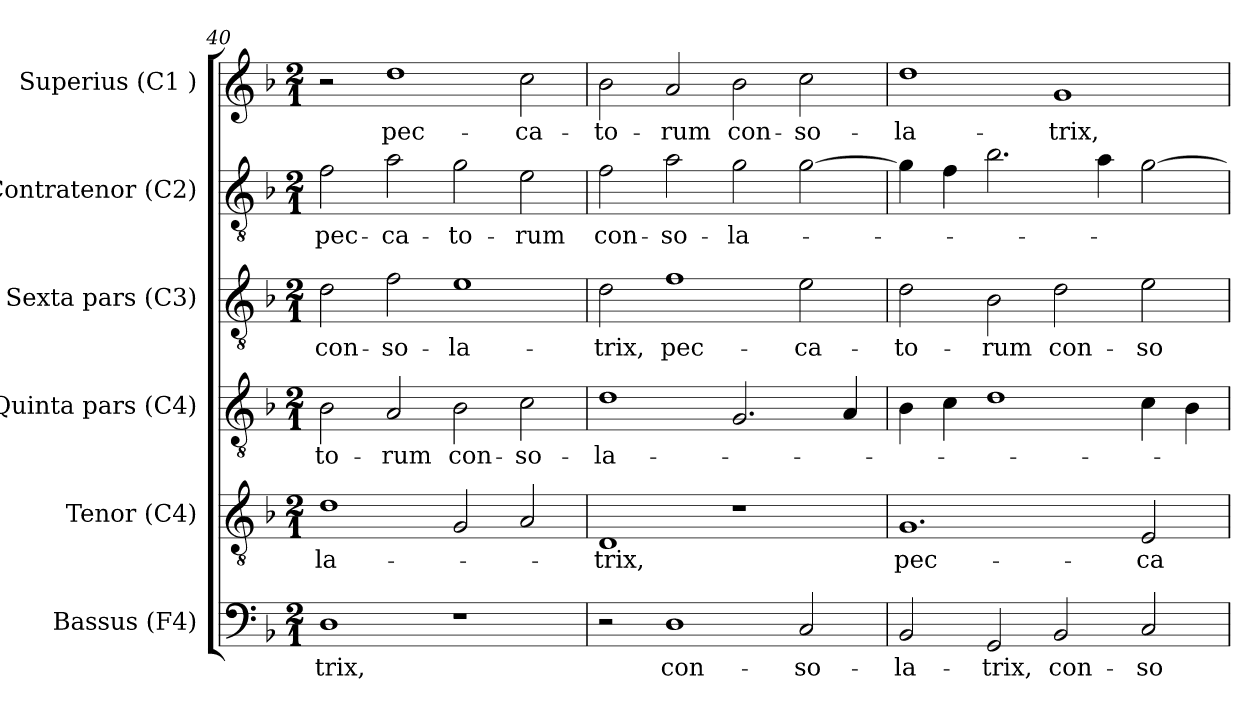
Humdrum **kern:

**kern	**text	**kern	**text	**kern	**text	**kern	**text	**kern	**text	**kern	**text
*part6	*part6	*part5	*part5	*part4	*part4	*part3	*part3	*part2	*part2	*part1	*part1
*staff6	*staff6	*staff5	*staff5	*staff4	*staff4	*staff3	*staff3	*staff2	*staff2	*staff1	*staff1
*I"Bassus (F4)	*	*I"Tenor (C4)	*	*I"Quinta pars (C4)	*	*I"Sexta pars (C3)	*	*I"Contratenor (C2)	*	*I"Superius (C1 )	*
*I'B	*	*I'T	*	*I'QP	*	*I'SP	*	*I'C	*	*I'S	*
*clefF4	*	*clefGv2	*	*clefGv2	*	*clefGv2	*	*clefGv2	*	*clefG2	*
*k[b-]	*	*k[b-]	*	*k[b-]	*	*k[b-]	*	*k[b-]	*	*k[b-]	*
*F:	*	*F:	*	*F:	*	*F:	*	*F:	*	*F:	*
*M2/1	*	*M2/1	*	*M2/1	*	*M2/1	*	*M2/1	*	*M2/1	*
=40	=40	=40	=40	=40	=40	=40	=40	=40	=40	=40	=40
!	!LO:LY:b:cj	!	!LO:LY:b:cj	!	!LO:LY:b:cj	!	!LO:LY:b:cj	!	!LO:LY:b:cj	!	!
1D	-trix,	1d	-la-	2B-\	-to-	2d\	con-	2f\	pec-	2r	.
!	!	!	!	!	!LO:LY:b:cj	!	!LO:LY:b:cj	!	!LO:LY:b:cj	!	!LO:LY:b:cj
.	.	.	.	2A/	-rum	2f\	-so-	2a\	-ca-	1dd	pec-
!	!	!	!	!	!LO:LY:b:cj	!	!LO:LY:b:cj	!	!LO:LY:b:cj	!	!
1r	.	2G/	.	2B-\	con-	1e	-la-	2g\	-to-	.	.
!	!	!	!	!	!LO:LY:b:cj	!	!	!	!LO:LY:b:cj	!	!LO:LY:b:cj
.	.	2A/	.	2c\	-so-	.	.	2e\	-rum	2cc\	-ca-
=41	=41	=41	=41	=41	=41	=41	=41	=41	=41	=41	=41
!	!	!	!LO:LY:b:cj	!	!LO:LY:b:cj	!	!LO:LY:b:cj	!	!LO:LY:b:cj	!	!LO:LY:b:cj
2r	.	1D	-trix,	1d	-la-	2d\	-trix,	2f\	con-	2b-\	-to-
!	!LO:LY:b:cj	!	!	!	!	!	!LO:LY:b:cj	!	!LO:LY:b:cj	!	!LO:LY:b:cj
1D	con-	.	.	.	.	1f	pec-	2a\	-so-	2a/	-rum
!	!	!	!	!	!	!	!	!	!LO:LY:b:cj	!	!LO:LY:b:cj
.	.	1r	.	2.G/	.	.	.	2g\	-la-	2b-\	con-
!	!LO:LY:b:cj	!	!	!	!	!	!LO:LY:b:cj	!	!	!	!LO:LY:b:cj
2C/	-so-	.	.	.	.	2e\	-ca-	[>2g\	.	2cc\	-so-
.	.	.	.	4A/	.	.	.	.	.	.	.
=42	=42	=42	=42	=42	=42	=42	=42	=42	=42	=42	=42
!	!LO:LY:b:cj	!	!LO:LY:b:cj	!	!	!	!LO:LY:b:cj	!	!	!	!LO:LY:b:cj
2BB-/	-la-	1.G	pec-	4B-\	.	2d\	-to-	4g\]	.	1dd	-la-
.	.	.	.	4c\	.	.	.	4f\	.	.	.
!	!LO:LY:b:cj	!	!	!	!	!	!LO:LY:b:cj	!	!	!	!
2GG/	-trix,	.	.	1d	.	2B-\	-rum	2.b-\	.	.	.
!	!LO:LY:b:cj	!	!	!	!	!	!LO:LY:b:cj	!	!	!	!LO:LY:b:cj
2BB-/	con-	.	.	.	.	2d\	con-	.	.	1g	-trix,
.	.	.	.	.	.	.	.	4a\	.	.	.
!	!LO:LY:b:cj	!	!LO:LY:b:cj	!	!	!	!LO:LY:b:cj	!	!	!	!
2C/	-so-	2E/	-ca-	4c\	.	2e\	-so-	[>2g\	.	.	.
.	.	.	.	4B-\	.	.	.	.	.	.	.
=	=	=	=	=	=	=	=	=	=	=	=
*-	*-	*-	*-	*-	*-	*-	*-	*-	*-	*-	*-
